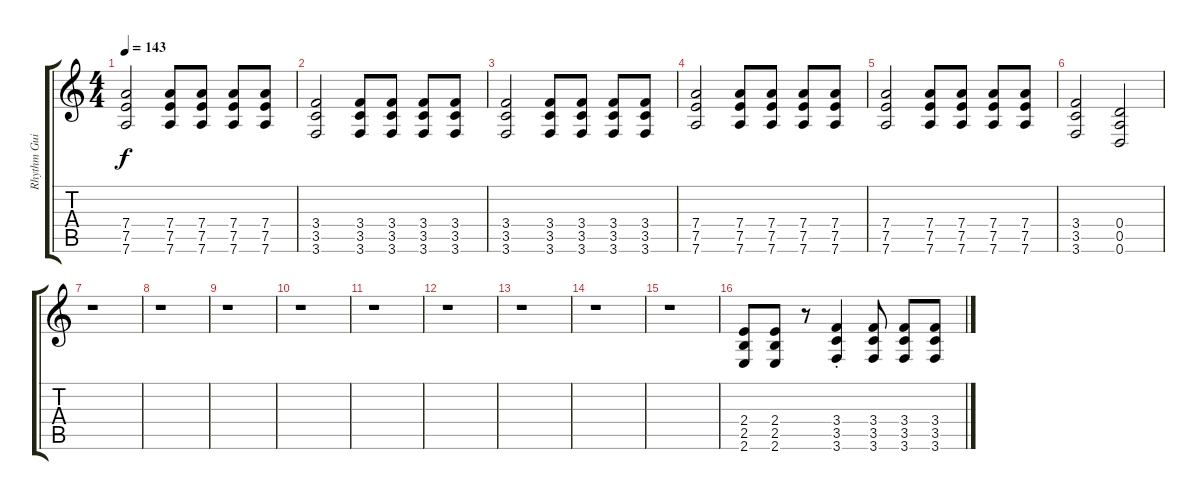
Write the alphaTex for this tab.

\track ("Rhythm Guitar" "Rhythm Gui") {instrument distortionguitar}
\staff {score tabs}
\tuning (E4 B3 G3 D3 A2 D2) {hide}
\ts (4 4)
\tempo 143
\clef g2
\ks c
(7.4 7.5 7.6).2{dy f} (7.4 7.5 7.6).8 (7.4 7.5 7.6).8 (7.4 7.5 7.6).8 (7.4 7.5 7.6).8 |
(3.4 3.5 3.6).2 (3.4 3.5 3.6).8 (3.4 3.5 3.6).8 (3.4 3.5 3.6).8 (3.4 3.5 3.6).8 |
(3.4 3.5 3.6).2 (3.4 3.5 3.6).8 (3.4 3.5 3.6).8 (3.4 3.5 3.6).8 (3.4 3.5 3.6).8 |
(7.4 7.5 7.6).2 (7.4 7.5 7.6).8 (7.4 7.5 7.6).8 (7.4 7.5 7.6).8 (7.4 7.5 7.6).8 |
(7.4 7.5 7.6).2 (7.4 7.5 7.6).8 (7.4 7.5 7.6).8 (7.4 7.5 7.6).8 (7.4 7.5 7.6).8 |
(3.4 3.5 3.6).2 (0.4 0.5 0.6).2 |
r.1 |
r.1 |
r.1 |
r.1 |
r.1 |
r.1 |
r.1 |
r.1 |
r.1 |
(2.4 2.5 2.6).8 (2.4 2.5 2.6).8 r.8 (3.4{st} 3.5{st} 3.6{st}).4 (3.4 3.5 3.6).8 (3.4 3.5 3.6).8 (3.4 3.5 3.6).8
